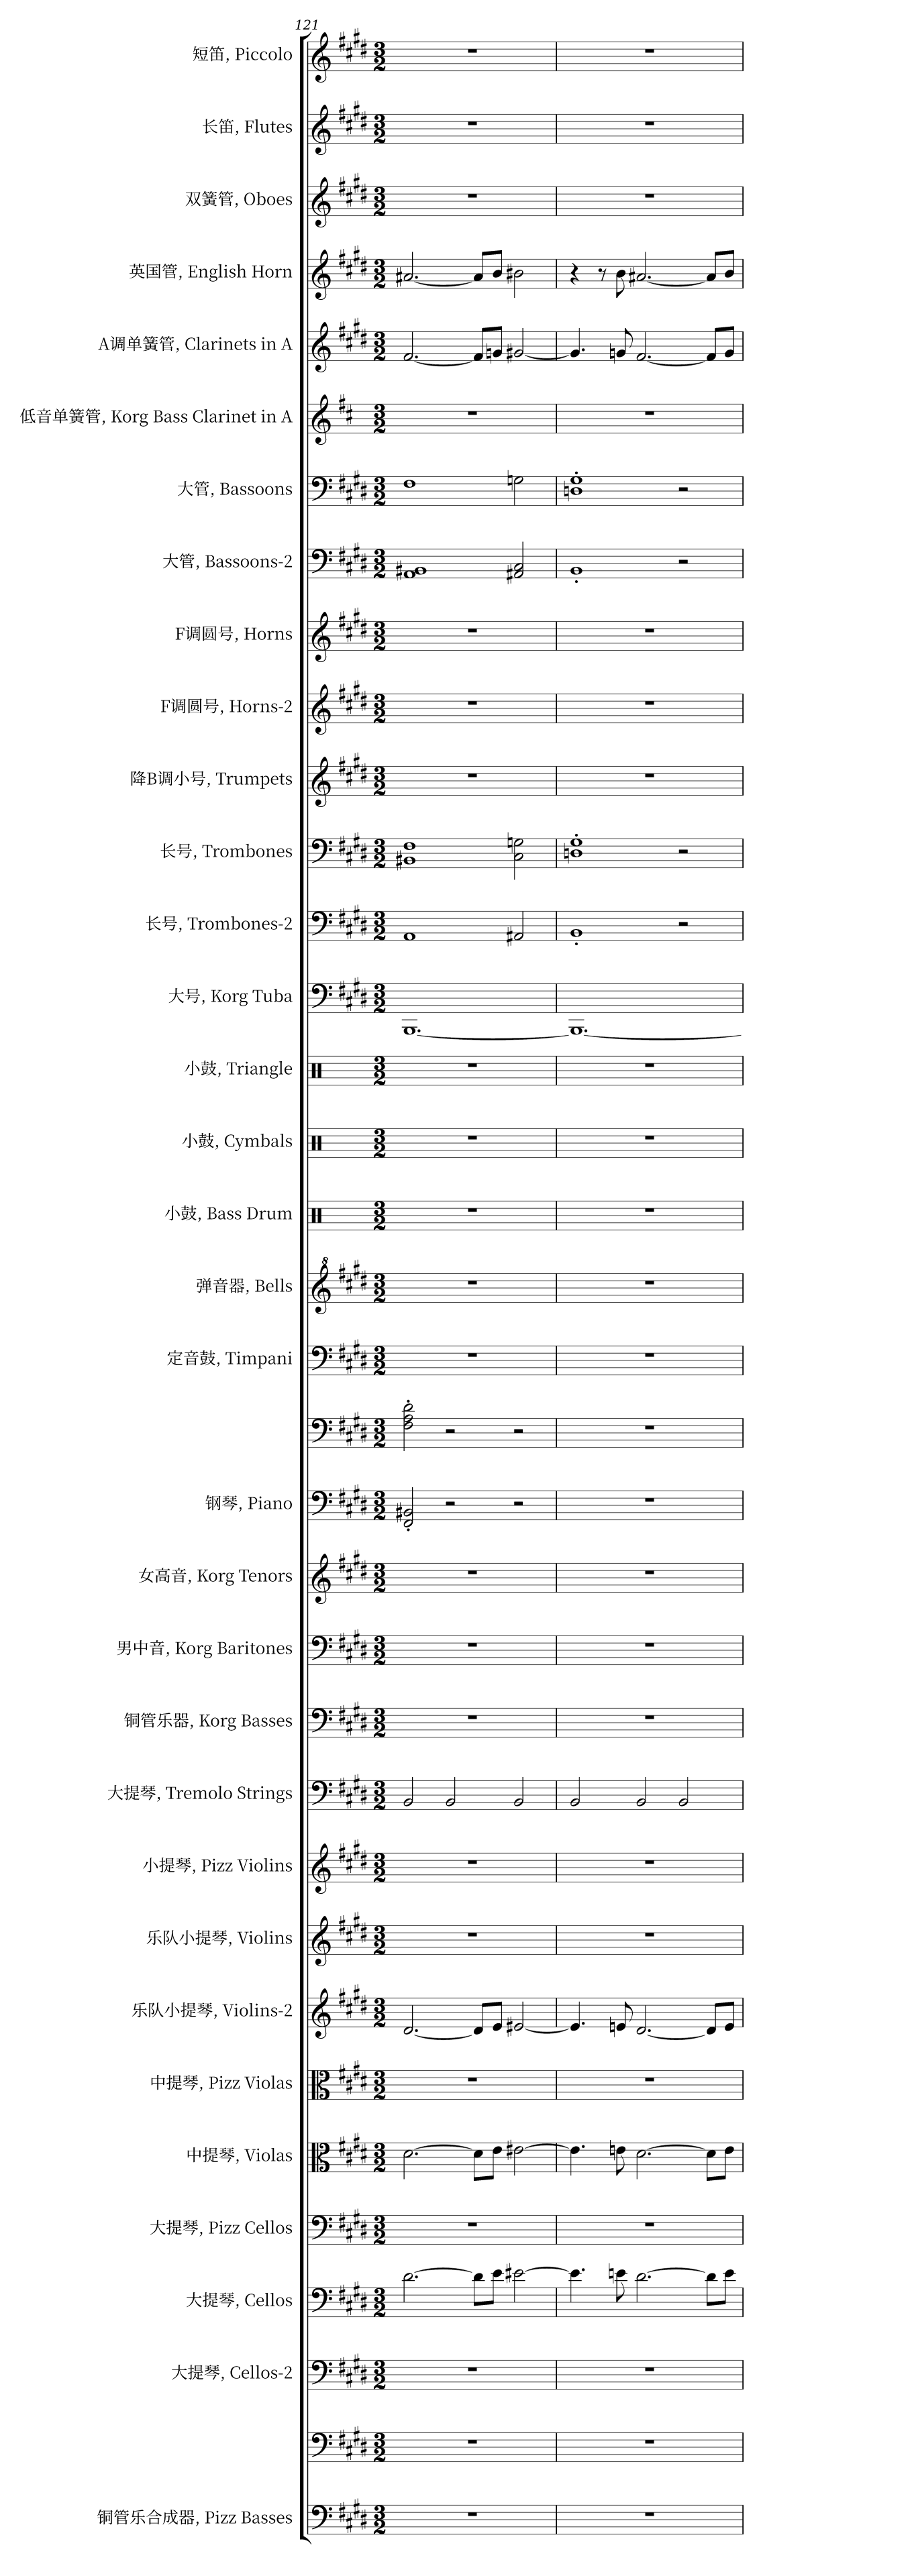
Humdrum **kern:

**kern	**kern	**kern	**kern	**kern	**kern	**kern	**kern	**kern	**kern	**kern	**kern	**kern	**kern	**kern	**kern	**kern	**kern	**kern	**kern	**kern	**kern	**kern	**kern	**kern	**kern	**kern	**kern	**kern	**kern	**kern	**kern	**kern	**kern	**kern
*part33	*part33	*part32	*part31	*part30	*part29	*part28	*part27	*part26	*part25	*part24	*part23	*part22	*part21	*part20	*part20	*part19	*part18	*part17	*part16	*part15	*part14	*part13	*part12	*part11	*part10	*part9	*part8	*part7	*part6	*part5	*part4	*part3	*part2	*part1
*staff35	*staff34	*staff33	*staff32	*staff31	*staff30	*staff29	*staff28	*staff27	*staff26	*staff25	*staff24	*staff23	*staff22	*staff21	*staff20	*staff19	*staff18	*staff17	*staff16	*staff15	*staff14	*staff13	*staff12	*staff11	*staff10	*staff9	*staff8	*staff7	*staff6	*staff5	*staff4	*staff3	*staff2	*staff1
*I"铜管乐合成器, Pizz Basses	*	*I"大提琴, Cellos-2	*I"大提琴, Cellos	*I"大提琴, Pizz Cellos	*I"中提琴, Violas	*I"中提琴, Pizz Violas	*I"乐队小提琴, Violins-2	*I"乐队小提琴, Violins	*I"小提琴, Pizz Violins	*I"大提琴, Tremolo Strings	*I"铜管乐器, Korg Basses	*I"男中音, Korg Baritones	*I"女高音, Korg Tenors	*I"钢琴, Piano	*	*I"定音鼓, Timpani	*I"弹音器, Bells	*I"小鼓, Bass Drum	*I"小鼓, Cymbals	*I"小鼓, Triangle	*I"大号, Korg Tuba	*I"长号, Trombones-2	*I"长号, Trombones	*I"降B调小号, Trumpets	*I"F调圆号, Horns-2	*I"F调圆号, Horns	*I"大管, Bassoons-2	*I"大管, Bassoons	*I"低音单簧管, Korg Bass Clarinet in A	*I"A调单簧管, Clarinets in A	*I"英国管, English Horn	*I"双簧管, Oboes	*I"长笛, Flutes	*I"短笛, Piccolo
*	*	*	*	*	*I'Vla.	*I'Vla.	*I'Vlns.	*I'Vlns.	*I'Vln.	*	*	*I'Bar.	*	*I'Pno.	*	*I'Timp.	*	*	*	*	*I'Tba.	*I'Tbn.	*I'Tbn.	*I'B♭ Tpt.	*I'F Hn.	*I'F Hn.	*I'Bsn.	*I'Bsn.	*I'B. Cl.	*I'A Cl.	*I'E. Hn.	*I'Ob.	*I'Fl.	*I'Picc.
!!LO:PB:g=z
*clefF4	*clefF4	*clefF4	*clefF4	*clefF4	*clefC3	*clefC3	*clefG2	*clefG2	*clefG2	*clefF4	*clefF4	*clefF4	*clefG2	*clefF4	*clefF4	*clefF4	*clefG^2	*clefX	*clefX	*clefX	*clefF4	*clefF4	*clefF4	*clefG2	*clefG2	*clefG2	*clefF4	*clefF4	*clefG2	*clefG2	*clefG2	*clefG2	*clefG2	*clefG2
*	*	*	*	*	*	*	*	*	*	*	*	*	*	*	*	*	*	*	*	*	*	*	*	*ITrd1c2	*ITrd4c7	*ITrd4c7	*	*	*ITrd8c14	*ITrd2c3	*ITrd4c7	*	*	*ITrd-7c-12
*k[f#c#g#d#]	*k[f#c#g#d#]	*k[f#c#g#d#]	*k[f#c#g#d#]	*k[f#c#g#d#]	*k[f#c#g#d#]	*k[f#c#g#d#]	*k[f#c#g#d#]	*k[f#c#g#d#]	*k[f#c#g#d#]	*k[f#c#g#d#]	*k[f#c#g#d#]	*k[f#c#g#d#]	*k[f#c#g#d#]	*k[f#c#g#d#]	*k[f#c#g#d#]	*k[f#c#g#d#]	*k[f#c#g#d#]	*k[]	*k[]	*k[]	*k[f#c#g#d#]	*k[f#c#g#d#]	*k[f#c#g#d#]	*k[f#c#]	*k[f#c#g#]	*k[f#c#g#]	*k[f#c#g#d#]	*k[f#c#g#d#]	*k[f#c#]	*k[f#c#g#d#a#e#b#]	*k[f#c#g#]	*k[f#c#g#d#]	*k[f#c#g#d#]	*k[f#c#g#d#]
*M3/2	*M3/2	*M3/2	*M3/2	*M3/2	*M3/2	*M3/2	*M3/2	*M3/2	*M3/2	*M3/2	*M3/2	*M3/2	*M3/2	*M3/2	*M3/2	*M3/2	*M3/2	*M3/2	*M3/2	*M3/2	*M3/2	*M3/2	*M3/2	*M3/2	*M3/2	*M3/2	*M3/2	*M3/2	*M3/2	*M3/2	*M3/2	*M3/2	*M3/2	*M3/2
=121	=121	=121	=121	=121	=121	=121	=121	=121	=121	=121	=121	=121	=121	=121	=121	=121	=121	=121	=121	=121	=121	=121	=121	=121	=121	=121	=121	=121	=121	=121	=121	=121	=121	=121
1.r	1.r	1.r	[2.d#\	1.r	[2.d#\	1.r	[2.d#/	1.r	1.r	2BB/	1.r	1.r	1.r	2FF#/' 2BB#X/'	2F#\' 2A\' 2d#\'	1.r	1.r	1.r	1.r	1.r	[1.BBB	1AA	1BB#X 1F#	1.r	1.r	1.r	1AA 1BB#X	1F#	1.r	[2.d#/	[2.d#X/	1.r	1.r	1.r
.	.	.	.	.	.	.	.	.	.	2BB/	.	.	.	2r	2r	.	.	.	.	.	.	.	.	.	.	.	.	.	.	.	.	.	.	.
.	.	.	8d#\L]	.	8d#\L]	.	8d#/L]	.	.	.	.	.	.	.	.	.	.	.	.	.	.	.	.	.	.	.	.	.	.	8d#/L]	8d#/L]	.	.	.
.	.	.	8e\J	.	8e\J	.	8e/J	.	.	.	.	.	.	.	.	.	.	.	.	.	.	.	.	.	.	.	.	.	.	8en/J	8e/J	.	.	.
.	.	.	[2e#X\	.	[2e#X\	.	[2e#X/	.	.	2BB/	.	.	.	2r	2r	.	.	.	.	.	.	2AA#X/	2C#\ 2Gn\	.	.	.	2AA#X/ 2C#/	2Gn\	.	[2e#X/	2e#X\	.	.	.
=122	=122	=122	=122	=122	=122	=122	=122	=122	=122	=122	=122	=122	=122	=122	=122	=122	=122	=122	=122	=122	=122	=122	=122	=122	=122	=122	=122	=122	=122	=122	=122	=122	=122	=122
1.r	1.r	1.r	4.e#\]	1.r	4.e#\]	1.r	4.e#/]	1.r	1.r	2BB/	1.r	1.r	1.r	1.r	1.r	1.r	1.r	1.r	1.r	1.r	1.BBB_	1BB'	1Dn' 1G#'	1.r	1.r	1.r	1BB'	1Dn' 1G#'	1.r	4.e#/]	4r	1.r	1.r	1.r
.	.	.	.	.	.	.	.	.	.	.	.	.	.	.	.	.	.	.	.	.	.	.	.	.	.	.	.	.	.	.	8r	.	.	.
.	.	.	8en\	.	8en\	.	8en/	.	.	.	.	.	.	.	.	.	.	.	.	.	.	.	.	.	.	.	.	.	.	8en/	8e\	.	.	.
.	.	.	[2.d#\	.	[2.d#\	.	[2.d#/	.	.	2BB/	.	.	.	.	.	.	.	.	.	.	.	.	.	.	.	.	.	.	.	[2.d#/	[2.d#X/	.	.	.
.	.	.	.	.	.	.	.	.	.	2BB/	.	.	.	.	.	.	.	.	.	.	.	2r	2r	.	.	.	2r	2r	.	.	.	.	.	.
.	.	.	8d#\L]	.	8d#\L]	.	8d#/L]	.	.	.	.	.	.	.	.	.	.	.	.	.	.	.	.	.	.	.	.	.	.	8d#/L]	8d#/L]	.	.	.
.	.	.	8e\J	.	8e\J	.	8e/J	.	.	.	.	.	.	.	.	.	.	.	.	.	.	.	.	.	.	.	.	.	.	8e/J	8e/J	.	.	.
=	=	=	=	=	=	=	=	=	=	=	=	=	=	=	=	=	=	=	=	=	=	=	=	=	=	=	=	=	=	=	=	=	=	=
*-	*-	*-	*-	*-	*-	*-	*-	*-	*-	*-	*-	*-	*-	*-	*-	*-	*-	*-	*-	*-	*-	*-	*-	*-	*-	*-	*-	*-	*-	*-	*-	*-	*-	*-
